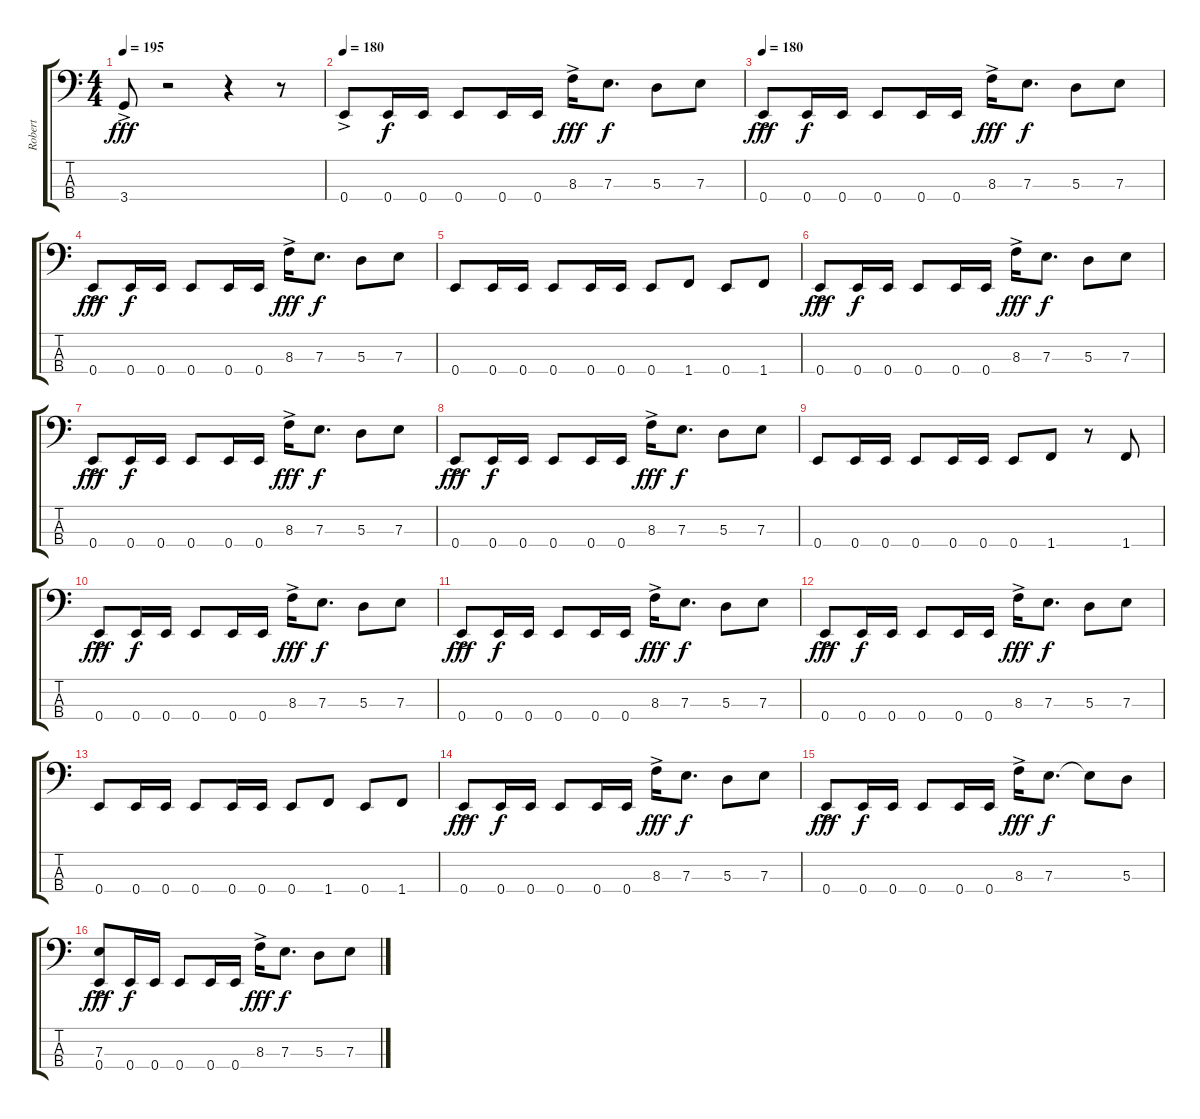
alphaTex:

\track ("Robert" "Robert") {instrument electricbasspick}
\staff {score tabs}
\tuning (G2 D2 A1 E1) {hide}
\ts (4 4)
\tempo 195
\clef f4
\ks c
3.4{ac}.8{dy fff} r.2 r.4 r.8 |
\tempo 195
\tempo 180
0.4{ac}.8 0.4.16{dy f} 0.4.16 0.4.8 0.4.16 0.4.16 8.3{ac}.16{dy fff} 7.3.8{d dy f} 5.3.8 7.3.8 |
\tempo 180
0.4{ac}.8{dy fff} 0.4.16{dy f} 0.4.16 0.4.8 0.4.16 0.4.16 8.3{ac}.16{dy fff} 7.3.8{d dy f} 5.3.8 7.3.8 |
0.4{ac}.8{dy fff} 0.4.16{dy f} 0.4.16 0.4.8 0.4.16 0.4.16 8.3{ac}.16{dy fff} 7.3.8{d dy f} 5.3.8 7.3.8 |
0.4.8 0.4.16 0.4.16 0.4.8 0.4.16 0.4.16 0.4.8 1.4.8 0.4.8 1.4.8 |
0.4{ac}.8{dy fff} 0.4.16{dy f} 0.4.16 0.4.8 0.4.16 0.4.16 8.3{ac}.16{dy fff} 7.3.8{d dy f} 5.3.8 7.3.8 |
0.4{ac}.8{dy fff} 0.4.16{dy f} 0.4.16 0.4.8 0.4.16 0.4.16 8.3{ac}.16{dy fff} 7.3.8{d dy f} 5.3.8 7.3.8 |
0.4{ac}.8{dy fff} 0.4.16{dy f} 0.4.16 0.4.8 0.4.16 0.4.16 8.3{ac}.16{dy fff} 7.3.8{d dy f} 5.3.8 7.3.8 |
0.4.8 0.4.16 0.4.16 0.4.8 0.4.16 0.4.16 0.4.8 1.4.8 r.8 1.4.8 |
0.4{ac}.8{dy fff} 0.4.16{dy f} 0.4.16 0.4.8 0.4.16 0.4.16 8.3{ac}.16{dy fff} 7.3.8{d dy f} 5.3.8 7.3.8 |
0.4{ac}.8{dy fff} 0.4.16{dy f} 0.4.16 0.4.8 0.4.16 0.4.16 8.3{ac}.16{dy fff} 7.3.8{d dy f} 5.3.8 7.3.8 |
0.4{ac}.8{dy fff} 0.4.16{dy f} 0.4.16 0.4.8 0.4.16 0.4.16 8.3{ac}.16{dy fff} 7.3.8{d dy f} 5.3.8 7.3.8 |
0.4.8 0.4.16 0.4.16 0.4.8 0.4.16 0.4.16 0.4.8 1.4.8 0.4.8 1.4.8 |
0.4{ac}.8{dy fff} 0.4.16{dy f} 0.4.16 0.4.8 0.4.16 0.4.16 8.3{ac}.16{dy fff} 7.3.8{d dy f} 5.3.8 7.3.8 |
0.4{ac}.8{dy fff} 0.4.16{dy f} 0.4.16 0.4.8 0.4.16 0.4.16 8.3{ac}.16{dy fff} 7.3.8{d dy f} 7.3{t}.8 5.3.8 |
(7.3{ac} 0.4{ac}).8{dy fff} 0.4.16{dy f} 0.4.16 0.4.8 0.4.16 0.4.16 8.3{ac}.16{dy fff} 7.3.8{d dy f} 5.3.8 7.3.8
